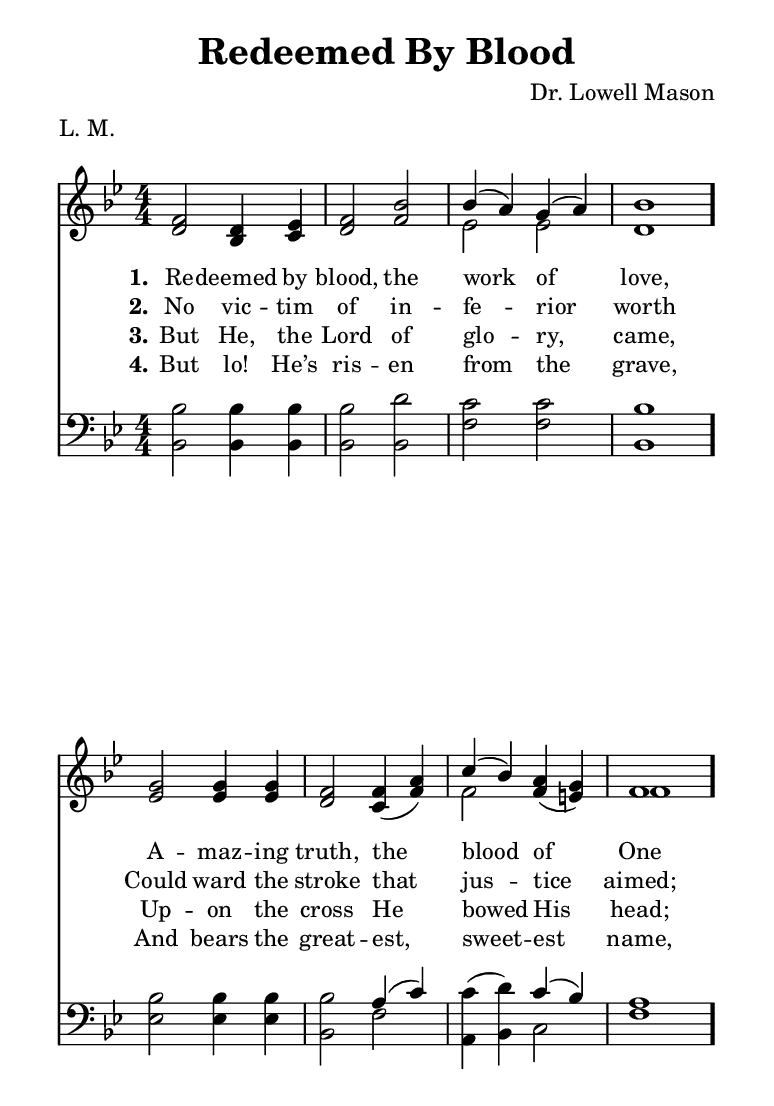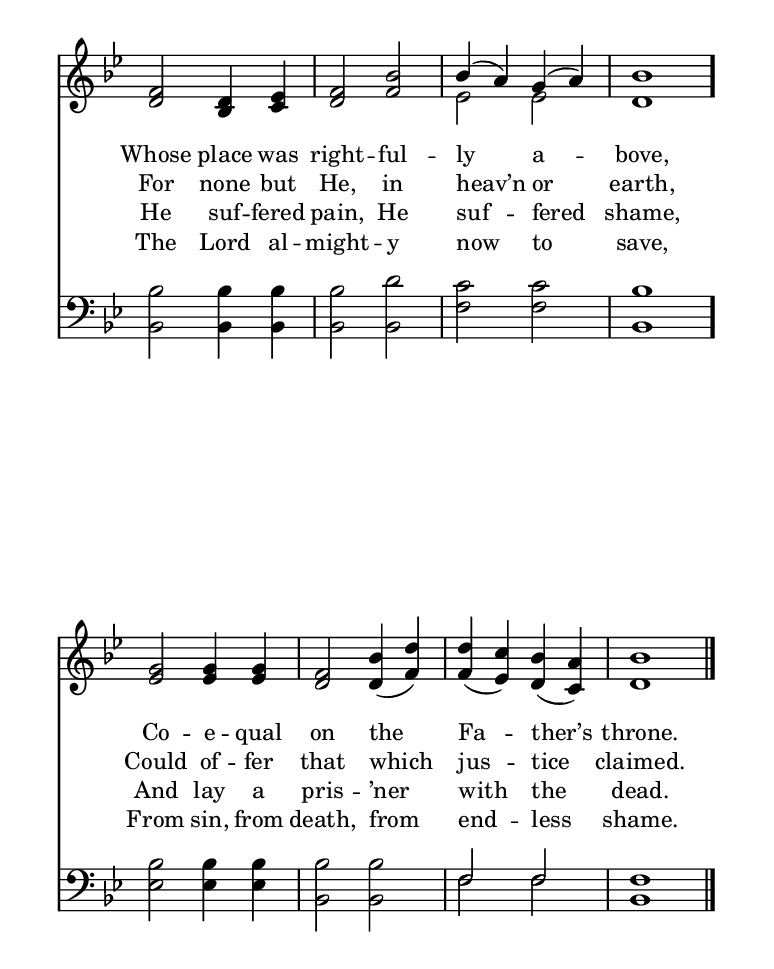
\include "common/global.ily"
\paper {
  \include "common/paper.ily"
  ragged-last-bottom = ##t
  systems-per-page = ##f
  system-count = #(cond (is-eogsized 2) (#t #f))
}

\header{
  hymnnumber = "9"
  title = "Redeemed By Blood"
  tunename = "Ernan"
  meter = "L. M."
  %poet = ""
  composer = "Dr. Lowell Mason"
  %copyright = ""
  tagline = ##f
}

patternA = { c2 c4 c4 | c2 c2 | c4( c4) c4( c4) | c1 } % Soprano lines 1, 3
patternB = { c2 c4 c4 | c2 c4( c4) | c4( c4) c4( c4) | c1 } % Soprano lines 2, 4 ; Alto line 4 ; Tenor line 2
patternC = { c2 c4 c4 | c2 c2 | c2 c2 | c1 } % Alto lines 1, 3 ; Tenor lines 1, 3, 4 ; Bass lines 1, 3, 4
patternD = { c2 c4 c4 | c2 c4( c4) | c2 c4( c4) | c1 } % Alto line 2
patternE = { c2 c4 c4 | c2 c2 | c4( c4) c2 | c1 } % Bass line 2

global = {
  \include "common/overrides.ily"
  %\autoBeamOff
  \override Staff.TimeSignature.style = #'numbered
  \time 4/4
  \once \override Score.MetronomeMark.transparent = ##t
  \tempo 4 = 120
  \key bes \major
  %\partial 4.
  \autoBeamOff
}

notesSoprano = {
\global
\relative c' {

  \changePitch \patternA { f d ees | f bes   | bes a g a | bes }
  \changePitch \patternB { g g g   | f f a   | c bes a g | f   }
  \changePitch \patternA { f d ees | f bes   | bes a g a | bes }
  \changePitch \patternB { g g g   | f bes d | d c bes a | bes }
	\bar "|."

}
}

notesAlto = {
\global
\relative e' {

  \changePitch \patternC { d bes c           | d f       | ees ees | d }
  \changePitch \patternD { ees ees ees       | d c f     | f f e   | f }
  \changePitch \patternC { d bes c           | d f       | ees ees | d }
  \changePitch \patternB { ees ees ees d d f | f ees d c | d       }

}
}

notesTenor = {
\global
\relative a {

  \changePitch \patternC { bes bes bes | bes d   | c c       | bes }
  \changePitch \patternB { bes bes bes | bes a c | c d c bes | a   }
  \changePitch \patternC { bes bes bes | bes d   | c c       | bes }
  \changePitch \patternC { bes bes bes | bes bes | f f       | f   }

}
}

notesBass = {
\global
\relative f {

  \changePitch \patternC { bes, bes bes | bes bes | f' f     | bes, }
  \changePitch \patternE { ees ees ees  | bes f'  | a, bes c | f    }
  \changePitch \patternC { bes, bes bes | bes bes | f' f     | bes, }
  \changePitch \patternC { ees ees ees  | bes bes | f' f     | bes, }

}
}

wordsA = \lyricmode {
\set stanza = "1."

  Re -- deemed by blood, the work of love, \bar "."
  A -- maz -- ing truth, the blood of One \bar "." \break
  Whose place was right -- ful -- ly a -- bove, \bar "."
  Co -- e -- qual on the Fa -- ther’s throne.

}

wordsB = \lyricmode {
\set stanza = "2."

  No vic -- tim of in -- fe -- rior worth
  Could ward the stroke that jus -- tice aimed;
  For none but He, in heav’n or earth,
  Could of -- fer that which jus -- tice claimed.
}

wordsC = \lyricmode {
\set stanza = "3."

  But He, the Lord of glo -- ry, came,
  Up -- on the cross He bowed His head;
  He suf -- fered pain, He suf -- fered shame,
  And lay a pris -- ’ner with the dead.

}

wordsD = \lyricmode {
\set stanza = "4."

  But lo! He’s ris -- en from the grave,
  And bears the great -- est, sweet -- est name,
  The Lord al -- might -- y now to save,
  From sin, from death, from end -- less shame.

}


\score {
  \context ChoirStaff <<
    \context Staff = upper <<
      \set ChoirStaff.systemStartDelimiter = #'SystemStartBar
      \partcombine #'(2 . 9) \notesSoprano \notesAlto
      \context NullVoice = sopranos { \voiceOne << \notesSoprano >> }
      \context NullVoice = altos { \voiceTwo << \notesAlto >> }
      \context Lyrics = one   \lyricsto sopranos \wordsA
      \context Lyrics = two   \lyricsto sopranos \wordsB
      \context Lyrics = three \lyricsto sopranos \wordsC
      \context Lyrics = four  \lyricsto sopranos \wordsD
      %\context Lyrics = five  \lyricsto sopranos \wordsE
    >>
    \context Staff = men <<
      \clef bass
      \partcombine #'(2 . 9) \notesTenor \notesBass
      \context NullVoice = tenors { \voiceOne << \notesTenor >> }
      \context NullVoice = basses { \voiceTwo << \notesBass >> }
    >>
  >>
  \layout {
    \include "common/layout.ily"
  }
  \midi{
    \include "common/midi.ily"
  }
}

\version "2.19.49"  % necessary for upgrading to future LilyPond versions.

% vi:set et ts=2 sw=2 ai nocindent syntax=lilypond:
